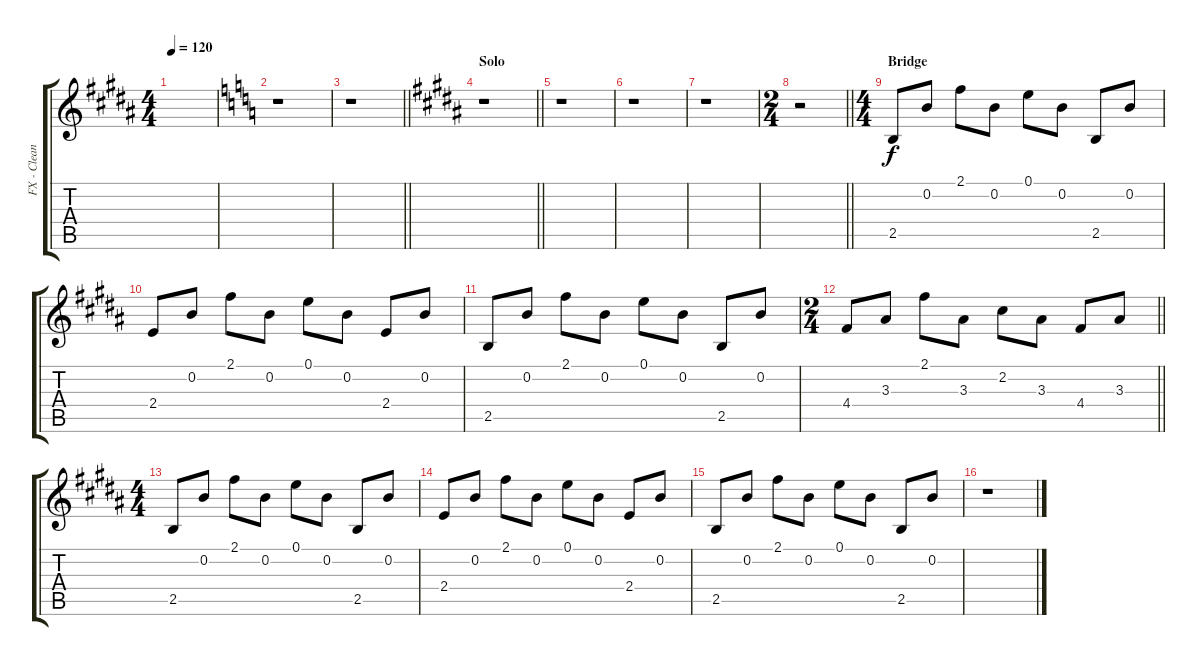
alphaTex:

\track ("FX - Clean Guitar" "FX - Clean") {instrument acousticguitarnylon}
\staff {score tabs}
\tuning (E4 B3 G3 D3 A2 E2) {hide}
\ts (4 4)
\tempo 120
\clef g2
\ks b
|
\ks c
r.1 |
\barLineRight lightlight
r.1 |
\section ("" "Solo")
\barLineRight lightlight
\ks b
r.1 |
r.1 |
r.1 |
r.1 |
\ts (2 4)
\barLineRight lightlight
r.2 |
\ts (4 4)
\section ("" "Bridge")
2.5.8{volume 16} 0.2.8 2.1.8 0.2.8 0.1.8 0.2.8 2.5.8 0.2.8 |
2.4.8 0.2.8 2.1.8 0.2.8 0.1.8 0.2.8 2.4.8 0.2.8 |
2.5.8 0.2.8 2.1.8 0.2.8 0.1.8 0.2.8 2.5.8 0.2.8 |
\ts (2 4)
\barLineRight lightlight
4.4.8 3.3.8 2.1.8 3.3.8 2.2.8 3.3.8 4.4.8 3.3.8 |
\ts (4 4)
2.5.8 0.2.8 2.1.8 0.2.8 0.1.8 0.2.8 2.5.8 0.2.8 |
2.4.8 0.2.8 2.1.8 0.2.8 0.1.8 0.2.8 2.4.8 0.2.8 |
2.5.8 0.2.8 2.1.8 0.2.8 0.1.8 0.2.8 2.5.8 0.2.8 |
r.1
